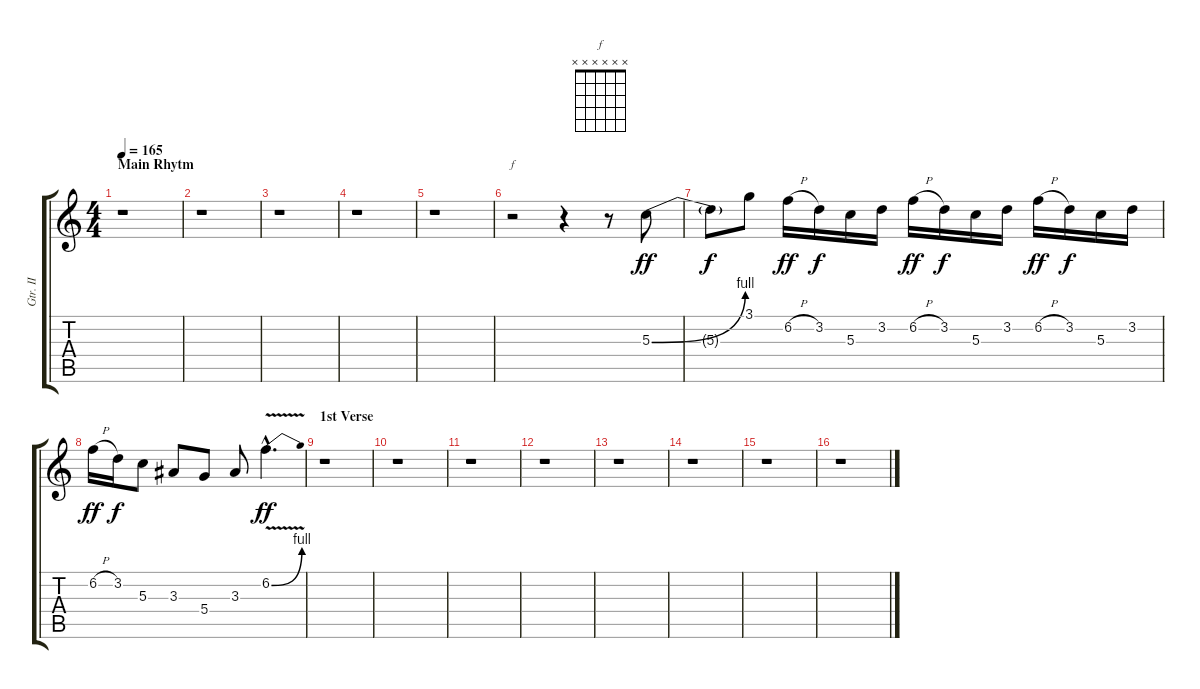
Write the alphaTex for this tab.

\track ("Gtr. II" "Gtr. II") {instrument overdrivenguitar}
\staff {score tabs}
\tuning (E4 B3 G3 D3 A2 E2) {hide}
\chord ("f" x x x x x x) {firstfret 0}
\ts (4 4)
\section ("" "Main Rhytm")
\tempo 165
\clef g2
\ks c
r.1{dy ff} |
r.1 |
r.1 |
r.1 |
r.1 |
r.2{ch "f"} r.4 r.8 5.3{be (bend 0 0 60 4)}.8 |
5.3{t}.8{dy f} 3.1.8 6.2{h}.16{dy ff} 3.2.16{dy f} 5.3.16 3.2.16 6.2{h}.16{dy ff} 3.2.16{dy f} 5.3.16 3.2.16 6.2{h}.16{dy ff} 3.2.16{dy f} 5.3.16 3.2.16 |
6.2{h}.16{dy ff} 3.2.16{dy f} 5.3.8 3.3.8 5.4.8 3.3.8 6.2{be (bend 0 0 60 4) v hac}.4{d dy ff} |
\section ("" "1st Verse")
r.1 |
r.1 |
r.1 |
r.1 |
r.1 |
r.1 |
r.1 |
r.1
